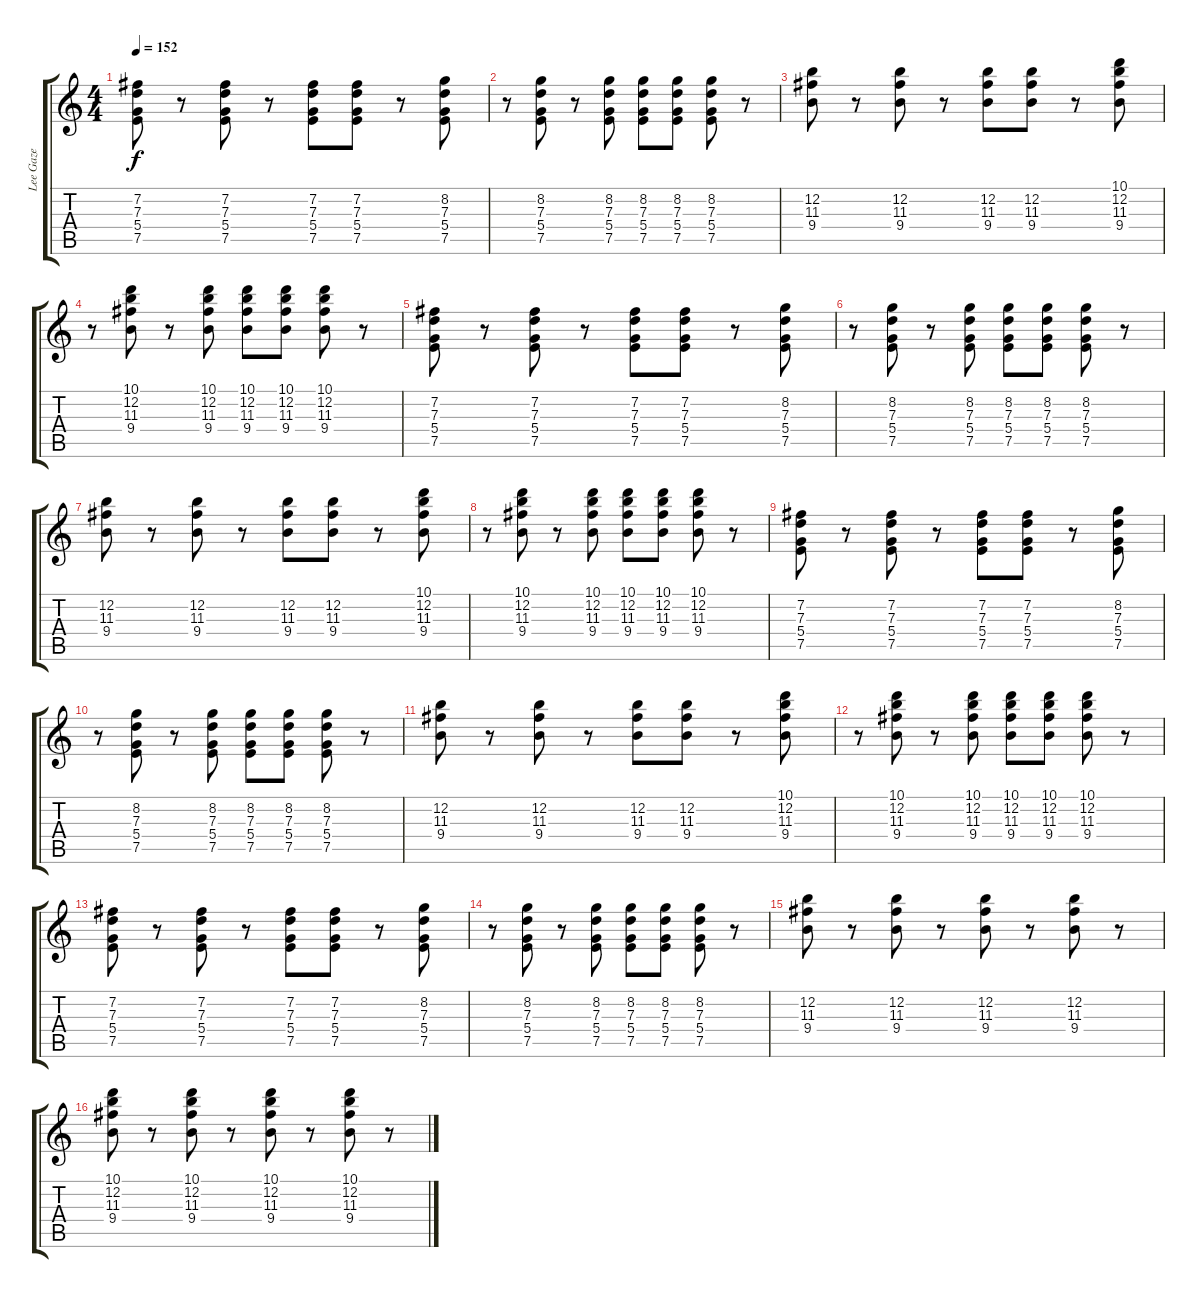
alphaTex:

\track ("Lee Gaze" "Lee Gaze") {instrument electricguitarclean}
\staff {score tabs}
\tuning (E4 B3 G3 D3 A2 E2) {hide}
\ts (4 4)
\tempo 152
\clef g2
\ks c
(7.2 7.3 5.4 7.5).8{dy f volume 8 instrument distortionguitar} r.8 (7.2 7.3 5.4 7.5).8 r.8 (7.2 7.3 5.4 7.5).8 (7.2 7.3 5.4 7.5).8 r.8 (8.2 7.3 5.4 7.5).8 |
r.8 (8.2 7.3 5.4 7.5).8 r.8 (8.2 7.3 5.4 7.5).8 (8.2 7.3 5.4 7.5).8 (8.2 7.3 5.4 7.5).8 (8.2 7.3 5.4 7.5).8 r.8 |
(12.2 11.3 9.4).8 r.8 (12.2 11.3 9.4).8 r.8 (12.2 11.3 9.4).8 (12.2 11.3 9.4).8 r.8 (10.1 12.2 11.3 9.4).8 |
r.8 (10.1 12.2 11.3 9.4).8 r.8 (10.1 12.2 11.3 9.4).8 (10.1 12.2 11.3 9.4).8 (10.1 12.2 11.3 9.4).8 (10.1 12.2 11.3 9.4).8 r.8 |
(7.2 7.3 5.4 7.5).8 r.8 (7.2 7.3 5.4 7.5).8 r.8 (7.2 7.3 5.4 7.5).8 (7.2 7.3 5.4 7.5).8 r.8 (8.2 7.3 5.4 7.5).8 |
r.8 (8.2 7.3 5.4 7.5).8 r.8 (8.2 7.3 5.4 7.5).8 (8.2 7.3 5.4 7.5).8 (8.2 7.3 5.4 7.5).8 (8.2 7.3 5.4 7.5).8 r.8 |
(12.2 11.3 9.4).8 r.8 (12.2 11.3 9.4).8 r.8 (12.2 11.3 9.4).8 (12.2 11.3 9.4).8 r.8 (10.1 12.2 11.3 9.4).8 |
r.8 (10.1 12.2 11.3 9.4).8 r.8 (10.1 12.2 11.3 9.4).8 (10.1 12.2 11.3 9.4).8 (10.1 12.2 11.3 9.4).8 (10.1 12.2 11.3 9.4).8 r.8 |
(7.2 7.3 5.4 7.5).8 r.8 (7.2 7.3 5.4 7.5).8 r.8 (7.2 7.3 5.4 7.5).8 (7.2 7.3 5.4 7.5).8 r.8 (8.2 7.3 5.4 7.5).8 |
r.8 (8.2 7.3 5.4 7.5).8 r.8 (8.2 7.3 5.4 7.5).8 (8.2 7.3 5.4 7.5).8 (8.2 7.3 5.4 7.5).8 (8.2 7.3 5.4 7.5).8 r.8 |
(12.2 11.3 9.4).8 r.8 (12.2 11.3 9.4).8 r.8 (12.2 11.3 9.4).8 (12.2 11.3 9.4).8 r.8 (10.1 12.2 11.3 9.4).8 |
r.8 (10.1 12.2 11.3 9.4).8 r.8 (10.1 12.2 11.3 9.4).8 (10.1 12.2 11.3 9.4).8 (10.1 12.2 11.3 9.4).8 (10.1 12.2 11.3 9.4).8 r.8 |
(7.2 7.3 5.4 7.5).8 r.8 (7.2 7.3 5.4 7.5).8 r.8 (7.2 7.3 5.4 7.5).8 (7.2 7.3 5.4 7.5).8 r.8 (8.2 7.3 5.4 7.5).8 |
r.8 (8.2 7.3 5.4 7.5).8 r.8 (8.2 7.3 5.4 7.5).8 (8.2 7.3 5.4 7.5).8 (8.2 7.3 5.4 7.5).8 (8.2 7.3 5.4 7.5).8 r.8 |
(12.2 11.3 9.4).8 r.8 (12.2 11.3 9.4).8 r.8 (12.2 11.3 9.4).8 r.8 (12.2 11.3 9.4).8 r.8 |
(10.1 12.2 11.3 9.4).8 r.8 (10.1 12.2 11.3 9.4).8 r.8 (10.1 12.2 11.3 9.4).8 r.8 (10.1 12.2 11.3 9.4).8 r.8
